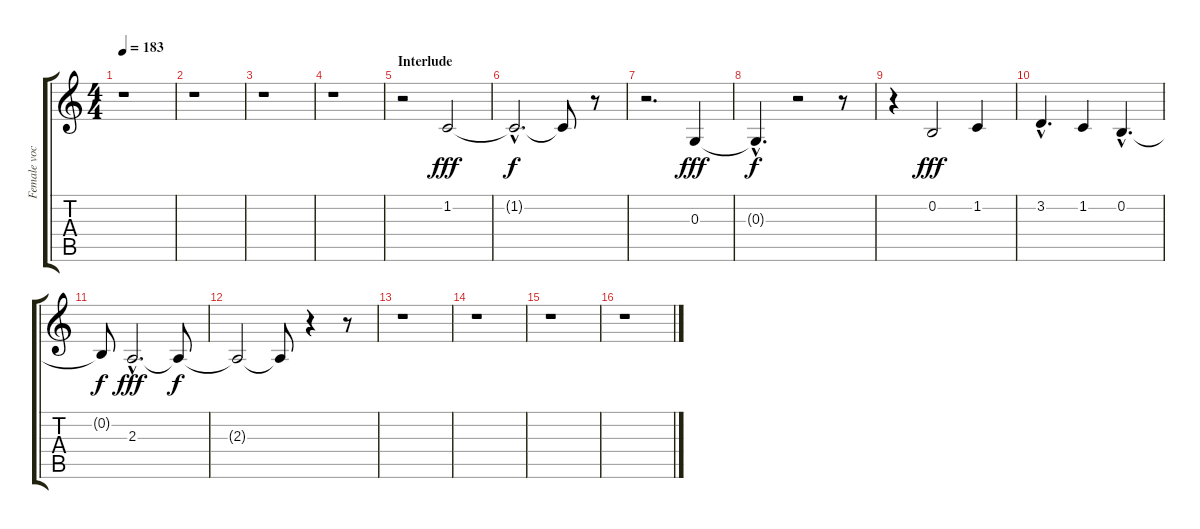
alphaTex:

\track ("Female vocals (in interlude)" "Female voc") {instrument choiraahs}
\staff {score tabs}
\tuning (E4 B3 G3 D3 A2 E2) {hide}
\ts (4 4)
\tempo 183
\clef g2
\ks c
r.1{dy fff} |
r.1 |
r.1 |
r.1 |
\section ("" "Interlude")
r.2 1.2.2 |
1.2{hac t}.2{d dy f} 1.2{t}.8 r.8 |
r.2{d} 0.3.4{dy fff} |
0.3{hac t}.4{d dy f} r.2 r.8 |
r.4 0.2.2{dy fff} 1.2.4 |
3.2{hac}.4{d} 1.2.4 0.2{hac}.4{d} |
0.2{t}.8{dy f} 2.3{hac}.2{d dy fff} 2.3{t}.8{dy f} |
2.3{t}.2 2.3{t}.8 r.4 r.8 |
r.1 |
r.1 |
r.1 |
r.1
